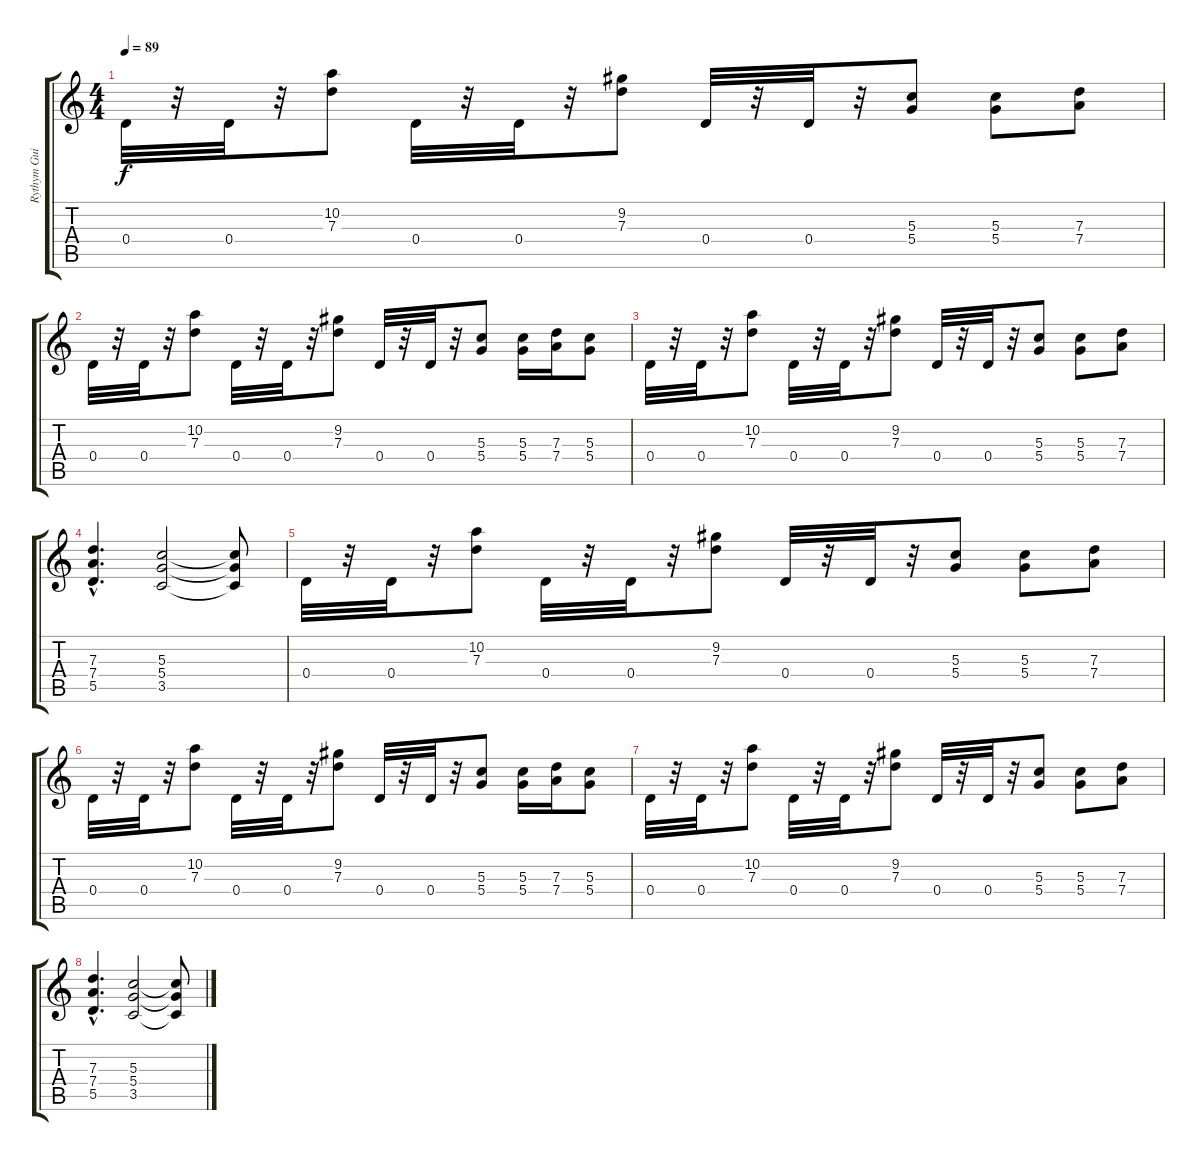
\track ("Rythym Guitar" "Rythym Gui") {instrument distortionguitar}
\staff {score tabs}
\tuning (E4 B3 G3 D3 A2 E2) {hide}
\ts (4 4)
\tempo 89
\clef g2
\ks c
0.4.32{dy f} r.32 0.4.32 r.32 (10.2 7.3).8 0.4.32 r.32 0.4.32 r.32 (9.2 7.3).8 0.4.32 r.32 0.4.32 r.32 (5.3 5.4).8 (5.3 5.4).8 (7.3 7.4).8 |
0.4.32 r.32 0.4.32 r.32 (10.2 7.3).8 0.4.32 r.32 0.4.32 r.32 (9.2 7.3).8 0.4.32 r.32 0.4.32 r.32 (5.3 5.4).8 (5.3 5.4).16 (7.3 7.4).16 (5.3 5.4).8 |
0.4.32 r.32 0.4.32 r.32 (10.2 7.3).8 0.4.32 r.32 0.4.32 r.32 (9.2 7.3).8 0.4.32 r.32 0.4.32 r.32 (5.3 5.4).8 (5.3 5.4).8 (7.3 7.4).8 |
(7.3{hac} 7.4{hac} 5.5{hac}).4{d} (5.3 5.4 3.5).2 (5.3{t} 5.4{t} 3.5{t}).8 |
0.4.32 r.32 0.4.32 r.32 (10.2 7.3).8 0.4.32 r.32 0.4.32 r.32 (9.2 7.3).8 0.4.32 r.32 0.4.32 r.32 (5.3 5.4).8 (5.3 5.4).8 (7.3 7.4).8 |
0.4.32 r.32 0.4.32 r.32 (10.2 7.3).8 0.4.32 r.32 0.4.32 r.32 (9.2 7.3).8 0.4.32 r.32 0.4.32 r.32 (5.3 5.4).8 (5.3 5.4).16 (7.3 7.4).16 (5.3 5.4).8 |
0.4.32 r.32 0.4.32 r.32 (10.2 7.3).8 0.4.32 r.32 0.4.32 r.32 (9.2 7.3).8 0.4.32 r.32 0.4.32 r.32 (5.3 5.4).8 (5.3 5.4).8 (7.3 7.4).8 |
(7.3{hac} 7.4{hac} 5.5{hac}).4{d} (5.3 5.4 3.5).2 (5.3{t} 5.4{t} 3.5{t}).8
